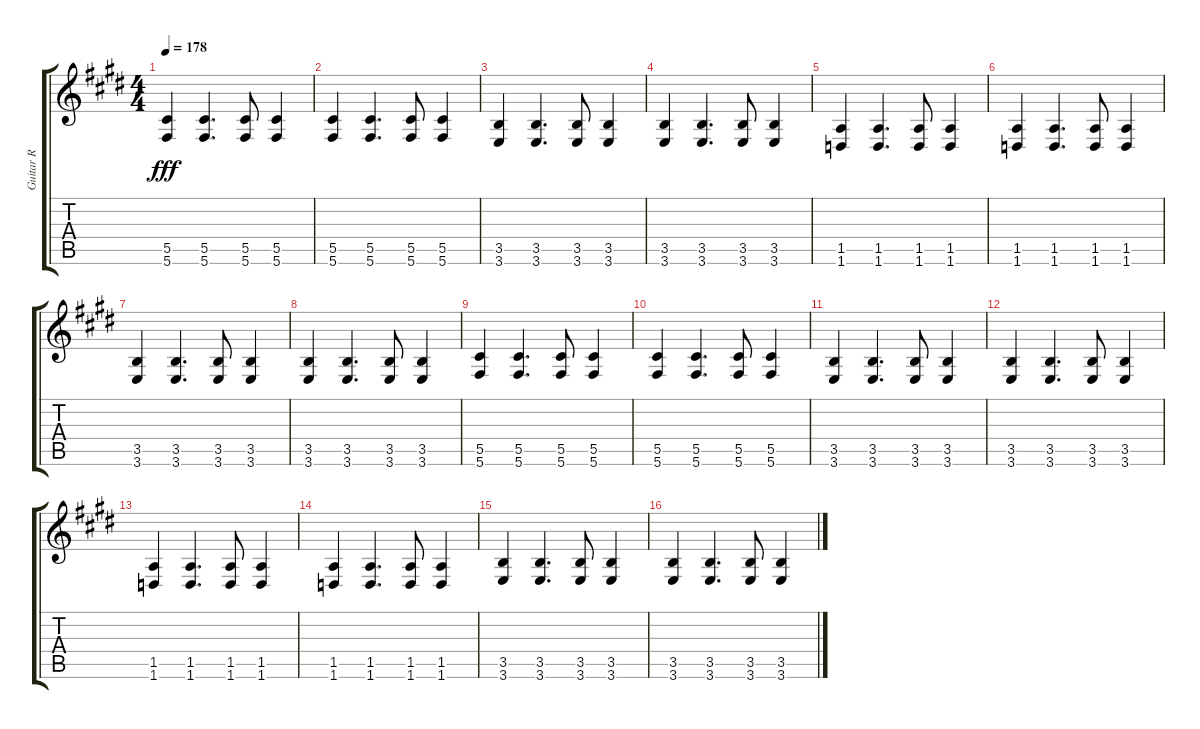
\track ("Guitar R" "Guitar R") {instrument overdrivenguitar}
\staff {score tabs}
\tuning (Eb4 Bb3 Gb3 Db3 Ab2 Db2) {hide}
\ts (4 4)
\tempo 178
\clef g2
\ks e
(5.5 5.6).4{dy fff} (5.5 5.6).4{d} (5.5 5.6).8 (5.5 5.6).4 |
(5.5 5.6).4 (5.5 5.6).4{d} (5.5 5.6).8 (5.5 5.6).4 |
(3.5 3.6).4 (3.5 3.6).4{d} (3.5 3.6).8 (3.5 3.6).4 |
(3.5 3.6).4 (3.5 3.6).4{d} (3.5 3.6).8 (3.5 3.6).4 |
(1.5 1.6).4 (1.5 1.6).4{d} (1.5 1.6).8 (1.5 1.6).4 |
(1.5 1.6).4 (1.5 1.6).4{d} (1.5 1.6).8 (1.5 1.6).4 |
(3.5 3.6).4 (3.5 3.6).4{d} (3.5 3.6).8 (3.5 3.6).4 |
(3.5 3.6).4 (3.5 3.6).4{d} (3.5 3.6).8 (3.5 3.6).4 |
(5.5 5.6).4 (5.5 5.6).4{d} (5.5 5.6).8 (5.5 5.6).4 |
(5.5 5.6).4 (5.5 5.6).4{d} (5.5 5.6).8 (5.5 5.6).4 |
(3.5 3.6).4 (3.5 3.6).4{d} (3.5 3.6).8 (3.5 3.6).4 |
(3.5 3.6).4 (3.5 3.6).4{d} (3.5 3.6).8 (3.5 3.6).4 |
(1.5 1.6).4 (1.5 1.6).4{d} (1.5 1.6).8 (1.5 1.6).4 |
(1.5 1.6).4 (1.5 1.6).4{d} (1.5 1.6).8 (1.5 1.6).4 |
(3.5 3.6).4 (3.5 3.6).4{d} (3.5 3.6).8 (3.5 3.6).4 |
(3.5 3.6).4 (3.5 3.6).4{d} (3.5 3.6).8 (3.5 3.6).4
